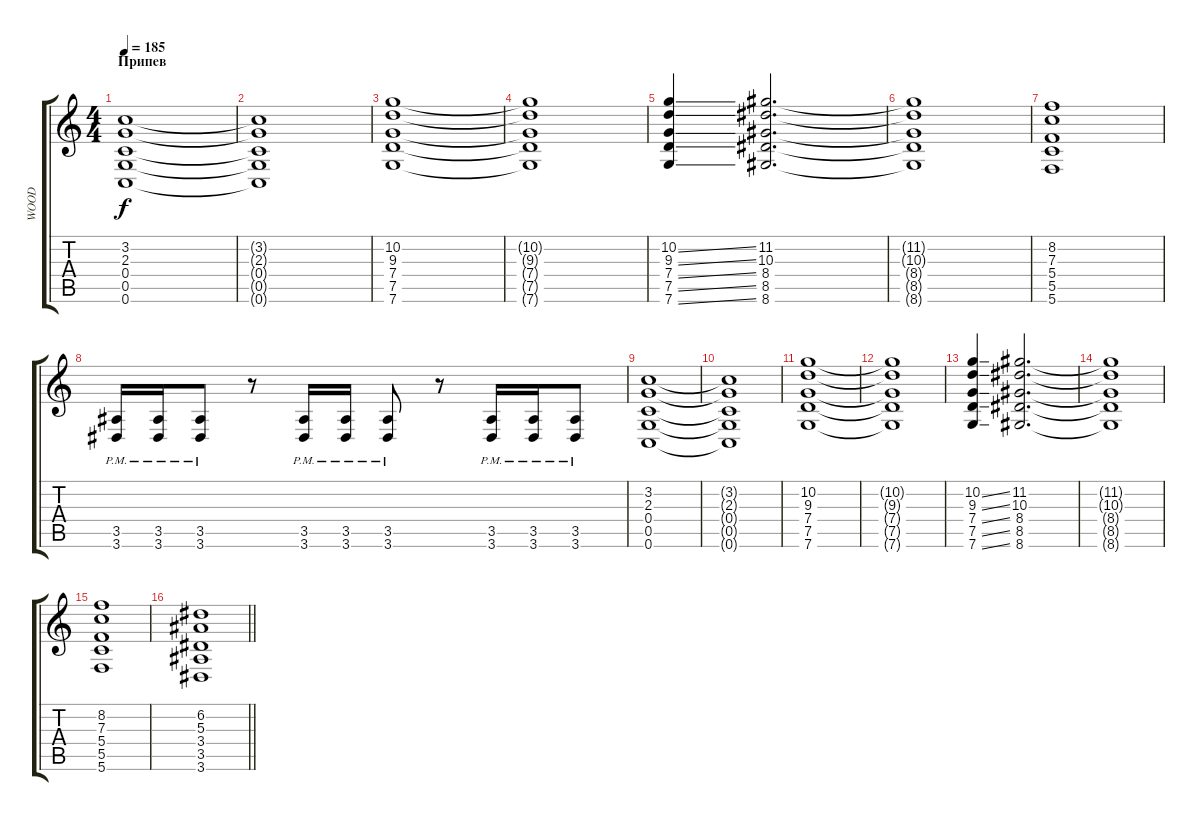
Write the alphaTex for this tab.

\track ("WOOD" "WOOD") {instrument distortionguitar}
\staff {score tabs}
\tuning (D4 A3 F3 C3 G2 C2) {hide}
\ts (4 4)
\section ("" "Припев")
\tempo 185
\clef g2
\ks c
(3.2 2.3 0.4 0.5 0.6).1{dy f} |
(3.2{t} 2.3{t} 0.4{t} 0.5{t} 0.6{t}).1 |
(10.2 9.3 7.4 7.5 7.6).1 |
(10.2{t} 9.3{t} 7.4{t} 7.5{t} 7.6{t}).1 |
(10.2{ss} 9.3{ss} 7.4{ss} 7.5{ss} 7.6{ss}).4 (11.2 10.3 8.4 8.5 8.6).2{d} |
(11.2{t} 10.3{t} 8.4{t} 8.5{t} 8.6{t}).1 |
(8.2 7.3 5.4 5.5 5.6).1 |
(3.5{pm} 3.6{pm}).16 (3.5{pm} 3.6{pm}).16 (3.5{pm} 3.6{pm}).8 r.8 (3.5{pm} 3.6{pm}).16 (3.5{pm} 3.6{pm}).16 (3.5{pm} 3.6{pm}).8 r.8 (3.5{pm} 3.6{pm}).16 (3.5{pm} 3.6{pm}).16 (3.5{pm} 3.6{pm}).8 |
(3.2 2.3 0.4 0.5 0.6).1 |
(3.2{t} 2.3{t} 0.4{t} 0.5{t} 0.6{t}).1 |
(10.2 9.3 7.4 7.5 7.6).1 |
(10.2{t} 9.3{t} 7.4{t} 7.5{t} 7.6{t}).1 |
(10.2{ss} 9.3{ss} 7.4{ss} 7.5{ss} 7.6{ss}).4 (11.2 10.3 8.4 8.5 8.6).2{d} |
(11.2{t} 10.3{t} 8.4{t} 8.5{t} 8.6{t}).1 |
(8.2 7.3 5.4 5.5 5.6).1 |
\barLineRight lightlight
(6.2 5.3 3.4 3.5 3.6).1
